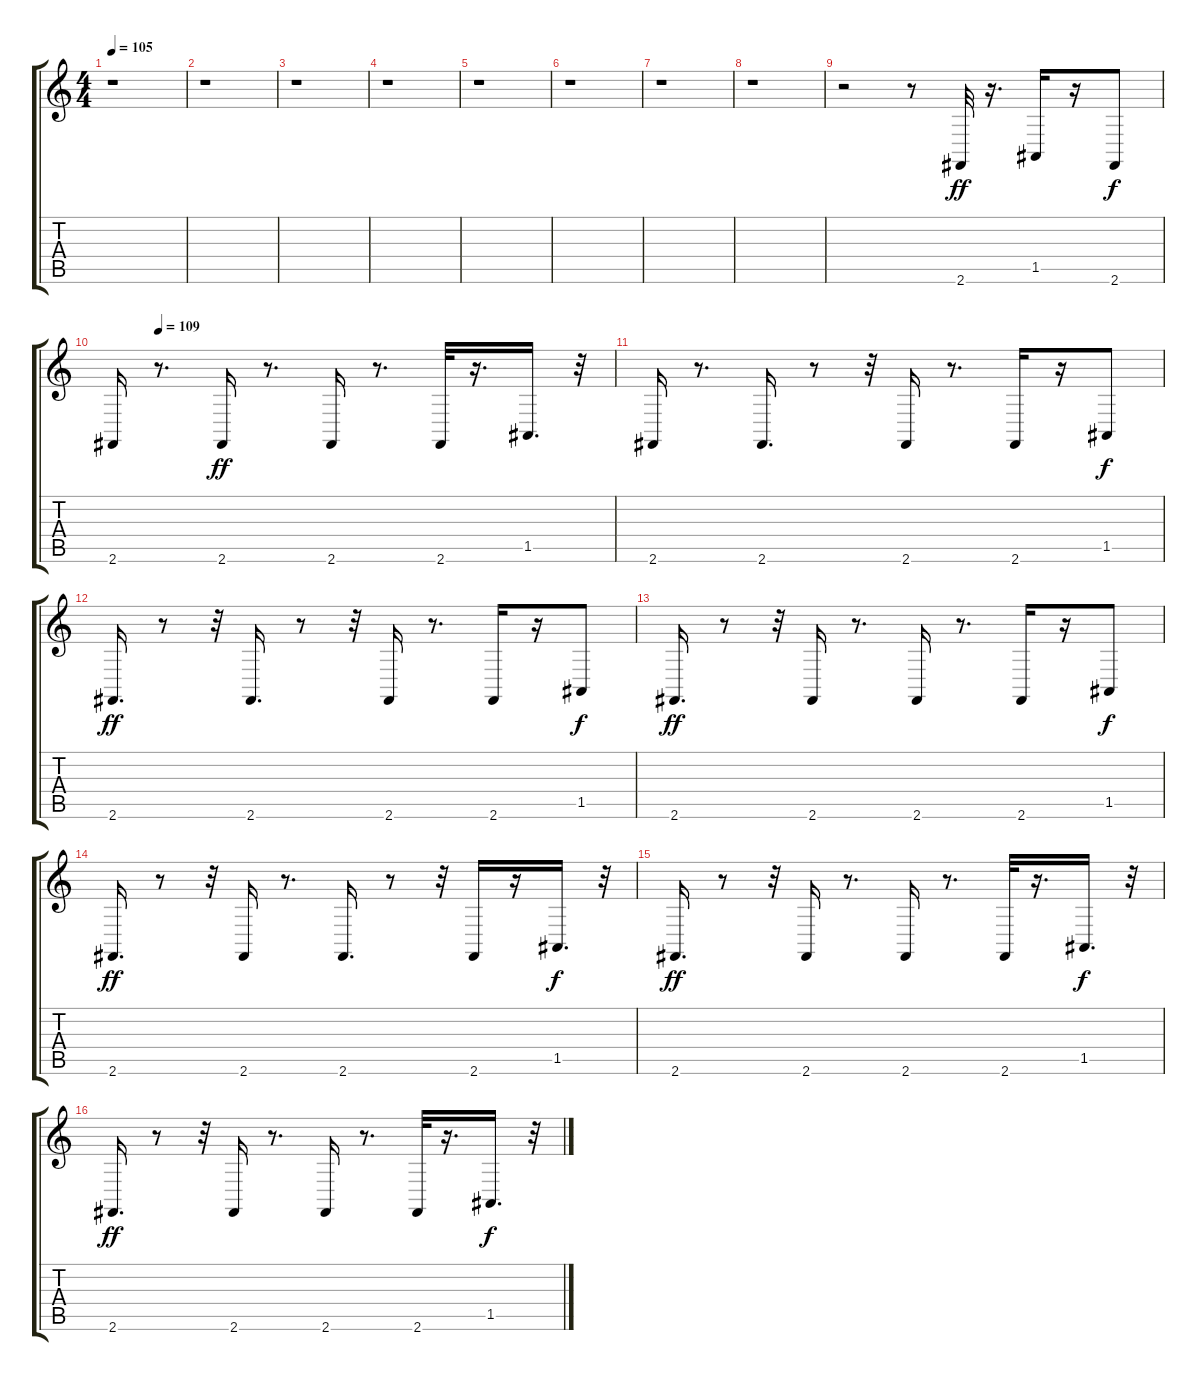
\track "" {instrument acousticgrandpiano}
\staff {score tabs}
\tuning (E4 B3 G3 D3 A2 E2) {hide}
\ts (4 4)
\tempo 105
\clef g2
\ks c
r.1{dy ff} |
r.1 |
r.1 |
r.1 |
r.1 |
r.1 |
r.1 |
r.1 |
r.2 r.8 2.6.32 r.16{d} 1.5.16 r.16 2.6.8{dy f} |
\tempo (109 0.09375)
2.6.16 r.8{d} 2.6.16{dy ff} r.8{d} 2.6.16 r.8{d} 2.6.32 r.16{d} 1.5.16{d} r.32 |
2.6.16 r.8{d} 2.6.16{d} r.8 r.32 2.6.16 r.8{d} 2.6.16 r.16 1.5.8{dy f} |
2.6.16{d dy ff} r.8 r.32 2.6.16{d} r.8 r.32 2.6.16 r.8{d} 2.6.16 r.16 1.5.8{dy f} |
2.6.16{d dy ff} r.8 r.32 2.6.16 r.8{d} 2.6.16 r.8{d} 2.6.16 r.16 1.5.8{dy f} |
2.6.16{d dy ff} r.8 r.32 2.6.16 r.8{d} 2.6.16{d} r.8 r.32 2.6.16 r.16 1.5.16{d dy f} r.32 |
2.6.16{d dy ff} r.8 r.32 2.6.16 r.8{d} 2.6.16 r.8{d} 2.6.32 r.16{d} 1.5.16{d dy f} r.32 |
2.6.16{d dy ff} r.8 r.32 2.6.16 r.8{d} 2.6.16 r.8{d} 2.6.32 r.16{d} 1.5.16{d dy f} r.32
